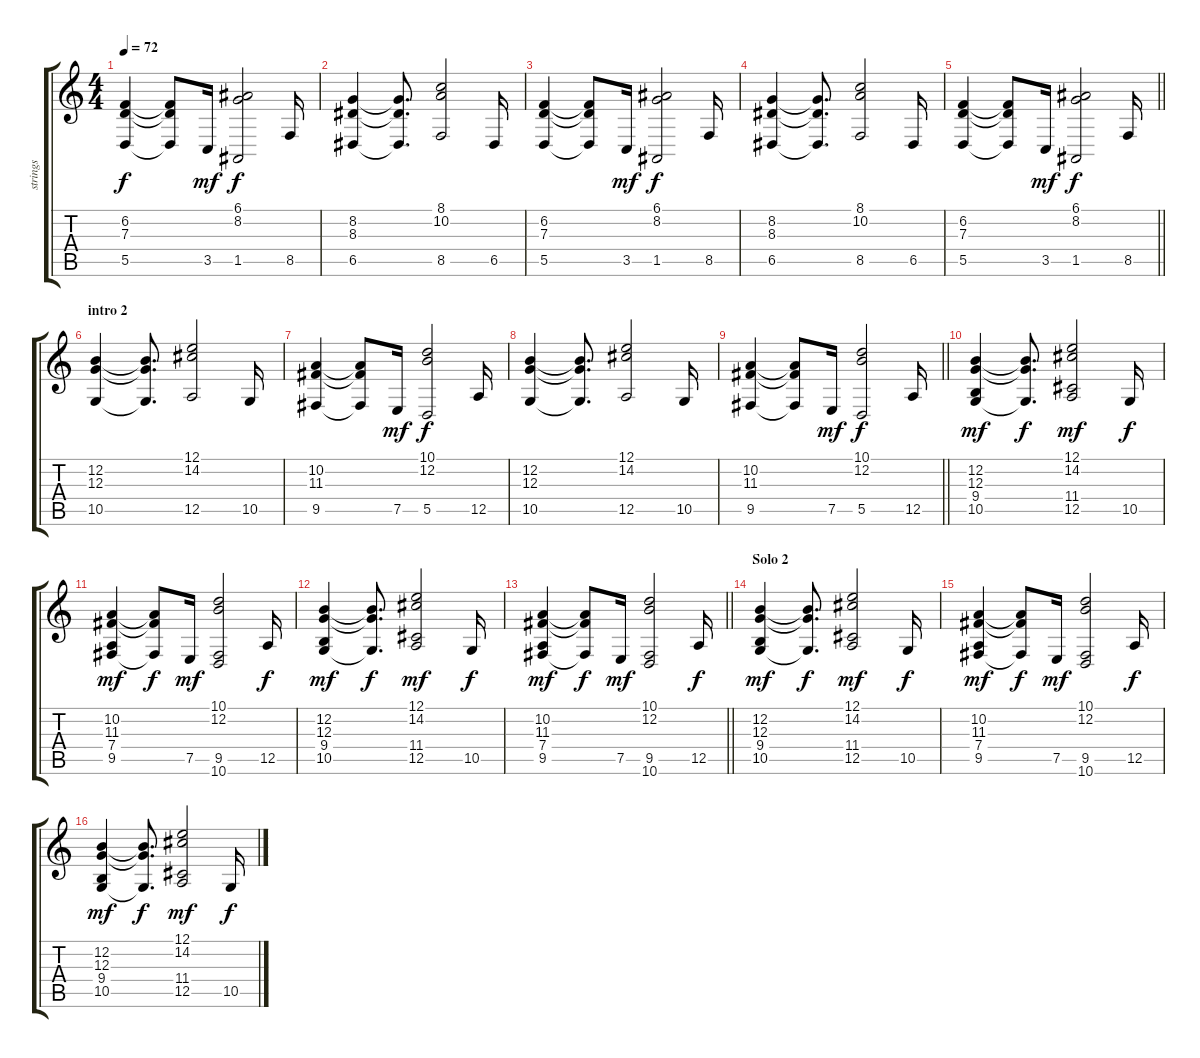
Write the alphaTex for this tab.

\track ("strings" "strings") {instrument stringensemble1}
\staff {score tabs}
\tuning (E4 B3 G3 D3 A2 E2) {hide}
\ts (4 4)
\tempo 72
\clef g2
\ks c
(6.2 7.3 5.5).4{dy f} (6.2{t} 7.3{t} 5.5{t}).8 3.5.16{dy mf} (6.1 8.2 1.5).2{dy f} 8.5.16 |
(8.2 8.3 6.5).4 (8.2{t} 8.3{t} 6.5{t}).8{d} (8.1 10.2 8.5).2 6.5.16 |
(6.2 7.3 5.5).4 (6.2{t} 7.3{t} 5.5{t}).8 3.5.16{dy mf} (6.1 8.2 1.5).2{dy f} 8.5.16 |
(8.2 8.3 6.5).4 (8.2{t} 8.3{t} 6.5{t}).8{d} (8.1 10.2 8.5).2 6.5.16 |
\barLineRight lightlight
(6.2 7.3 5.5).4 (6.2{t} 7.3{t} 5.5{t}).8 3.5.16{dy mf} (6.1 8.2 1.5).2{dy f} 8.5.16 |
\section ("" "intro 2")
(12.2 12.3 10.5).4 (12.2{t} 12.3{t} 10.5{t}).8{d} (12.1 14.2 12.5).2 10.5.16 |
(10.2 11.3 9.5).4 (10.2{t} 11.3{t} 9.5{t}).8 7.5.16{dy mf} (10.1 12.2 5.5).2{dy f} 12.5.16 |
(12.2 12.3 10.5).4 (12.2{t} 12.3{t} 10.5{t}).8{d} (12.1 14.2 12.5).2 10.5.16 |
\barLineRight lightlight
(10.2 11.3 9.5).4 (10.2{t} 11.3{t} 9.5{t}).8 7.5.16{dy mf} (10.1 12.2 5.5).2{dy f} 12.5.16 |
\section ("" "")
(12.2 12.3 9.4 10.5).4{dy mf} (12.2{t} 12.3{t} 10.5{t}).8{d dy f} (12.1 14.2 11.4 12.5).2{dy mf} 10.5.16{dy f} |
(10.2 11.3 7.4 9.5).4{dy mf} (10.2{t} 11.3{t} 9.5{t}).8{dy f} 7.5.16{dy mf} (10.1 12.2 9.5 10.6).2 12.5.16{dy f} |
(12.2 12.3 9.4 10.5).4{dy mf} (12.2{t} 12.3{t} 10.5{t}).8{d dy f} (12.1 14.2 11.4 12.5).2{dy mf} 10.5.16{dy f} |
\barLineRight lightlight
(10.2 11.3 7.4 9.5).4{dy mf} (10.2{t} 11.3{t} 9.5{t}).8{dy f} 7.5.16{dy mf} (10.1 12.2 9.5 10.6).2 12.5.16{dy f} |
\section ("" "Solo 2")
(12.2 12.3 9.4 10.5).4{dy mf} (12.2{t} 12.3{t} 10.5{t}).8{d dy f} (12.1 14.2 11.4 12.5).2{dy mf} 10.5.16{dy f} |
(10.2 11.3 7.4 9.5).4{dy mf} (10.2{t} 11.3{t} 9.5{t}).8{dy f} 7.5.16{dy mf} (10.1 12.2 9.5 10.6).2 12.5.16{dy f} |
(12.2 12.3 9.4 10.5).4{dy mf} (12.2{t} 12.3{t} 10.5{t}).8{d dy f} (12.1 14.2 11.4 12.5).2{dy mf} 10.5.16{dy f}
